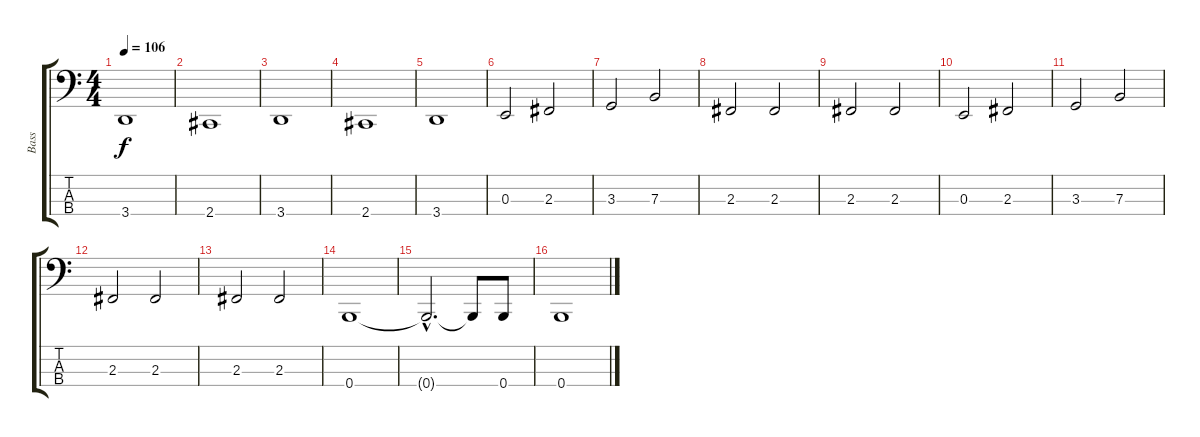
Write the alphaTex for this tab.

\track ("Bass" "Bass") {instrument electricbassfinger}
\staff {score tabs}
\tuning (D2 A1 E1 B0) {hide}
\ts (4 4)
\tempo 106
\clef f4
\ks c
3.4.1{dy f} |
2.4.1 |
3.4.1 |
2.4.1 |
3.4.1 |
0.3.2 2.3.2 |
3.3.2 7.3.2 |
2.3.2 2.3.2 |
2.3.2 2.3.2 |
0.3.2 2.3.2 |
3.3.2 7.3.2 |
2.3.2 2.3.2 |
2.3.2 2.3.2 |
0.4.1 |
0.4{hac t}.2{d} 0.4{t}.8 0.4.8 |
0.4.1
